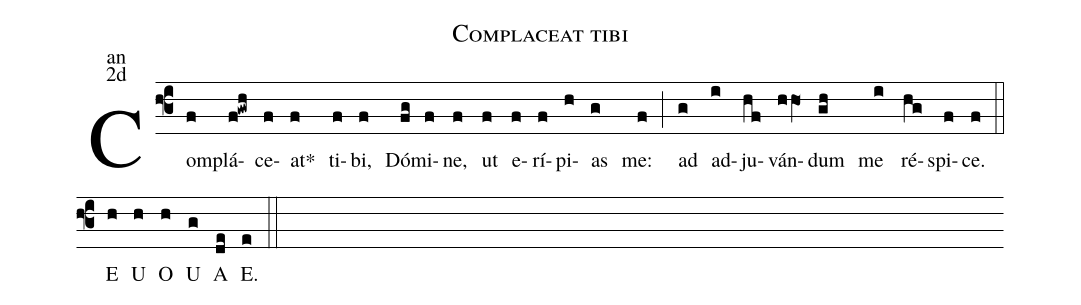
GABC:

name:Complaceat tibi;
office-part:an;
mode:2d;
%%
(f3) Com(f)plá(f!gwh)ce(f)at<sp>*</sp>(f) ti(f)bi,(f) Dó(fg)mi(f)ne,(f) ut(f) e(f)rí(f)pi(h)as(g) me:(f) (;)
ad(g) ad(i)ju(hf)ván(hhO1)dum(gh) me(i) ré(hg)spi(f)ce.(f) (::)
<eu>  E(h) U(h) O(h) U(g) A(de) E.(e) </eu> (::)
